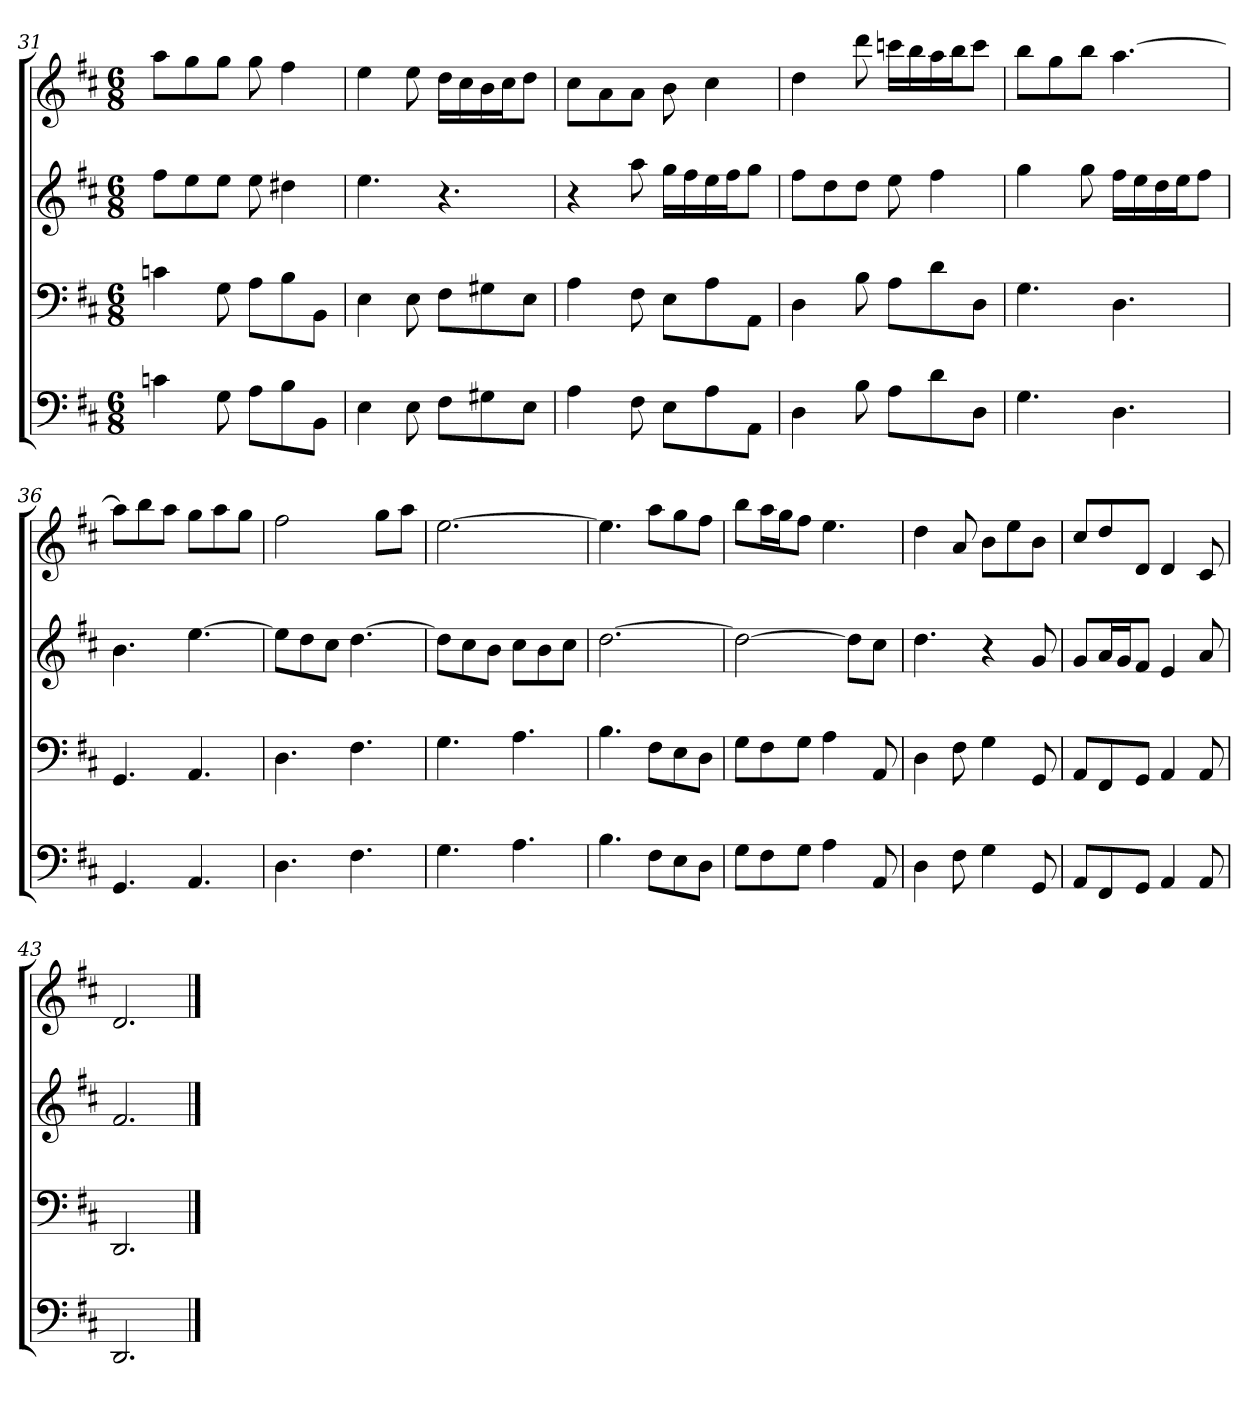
**kern	**kern	**kern	**kern
*part4	*part3	*part2	*part1
*staff4	*staff3	*staff2	*staff1
*k[f#c#]	*k[f#c#]	*k[f#c#]	*k[f#c#]
*D:	*D:	*D:	*D:
*M6/8	*M6/8	*M6/8	*M6/8
=31	=31	=31	=31
4cn	4cn	8ff#L	8aaL
.	.	8ee	8gg
8G	8G	8eeJ	8ggJ
8AL	8AL	8ee	8gg
8B	8B	4dd#X	4ff#
8BBJ	8BBJ	.	.
=32	=32	=32	=32
4E	4E	4.ee	4ee
8E	8E	.	8ee
8F#L	8F#L	4.r	16ddLL
.	.	.	16cc#
8G#X	8G#X	.	16b
.	.	.	16cc#J
8EJ	8EJ	.	8ddJ
=33	=33	=33	=33
4A	4A	4r	8cc#L
.	.	.	8a
8F#	8F#	8aa	8aJ
8EL	8EL	16ggLL	8b
.	.	16ff#	.
8A	8A	16ee	4cc#
.	.	16ff#J	.
8AAJ	8AAJ	8ggJ	.
=34	=34	=34	=34
4D	4D	8ff#L	4dd
.	.	8dd	.
8B	8B	8ddJ	8ddd
8AL	8AL	8ee	16cccnLL
.	.	.	16bb
8d	8d	4ff#	16aa
.	.	.	16bbJ
8DJ	8DJ	.	8cccJ
=35	=35	=35	=35
4.G	4.G	4gg	8bbL
.	.	.	8gg
.	.	8gg	8bbJ
4.D	4.D	16ff#LL	[4.aa
.	.	16ee	.
.	.	16dd	.
.	.	16eeJ	.
.	.	8ff#J	.
=36	=36	=36	=36
4.GG	4.GG	4.b	8aaL]
.	.	.	8bb
.	.	.	8aaJ
4.AA	4.AA	[4.ee	8ggL
.	.	.	8aa
.	.	.	8ggJ
=37	=37	=37	=37
4.D	4.D	8eeL]	2ff#
.	.	8dd	.
.	.	8cc#J	.
4.F#	4.F#	[4.dd	.
.	.	.	8ggL
.	.	.	8aaJ
=38	=38	=38	=38
4.G	4.G	8ddL]	[2.ee
.	.	8cc#	.
.	.	8bJ	.
4.A	4.A	8cc#L	.
.	.	8b	.
.	.	8cc#J	.
=39	=39	=39	=39
4.B	4.B	[2.dd	4.ee]
8F#L	8F#L	.	8aaL
8E	8E	.	8gg
8DJ	8DJ	.	8ff#J
=40	=40	=40	=40
8GL	8GL	2dd_	8bbL
8F#	8F#	.	16aaL
.	.	.	16ggJ
8GJ	8GJ	.	8ff#J
4A	4A	.	4.ee
.	.	8ddL]	.
8AA	8AA	8cc#J	.
=41	=41	=41	=41
4D	4D	4.dd	4dd
8F#	8F#	.	8a
4G	4G	4r	8bL
.	.	.	8ee
8GG	8GG	8g	8bJ
=42	=42	=42	=42
8AAL	8AAL	8gL	8cc#L
8FF#	8FF#	16aL	8dd
.	.	16gJ	.
8GGJ	8GGJ	8f#J	8dJ
4AA	4AA	4e	4d
8AA	8AA	8a	8c#
=43	=43	=43	=43
2.DD	2.DD	2.f#	2.d
==	==	==	==
*-	*-	*-	*-
